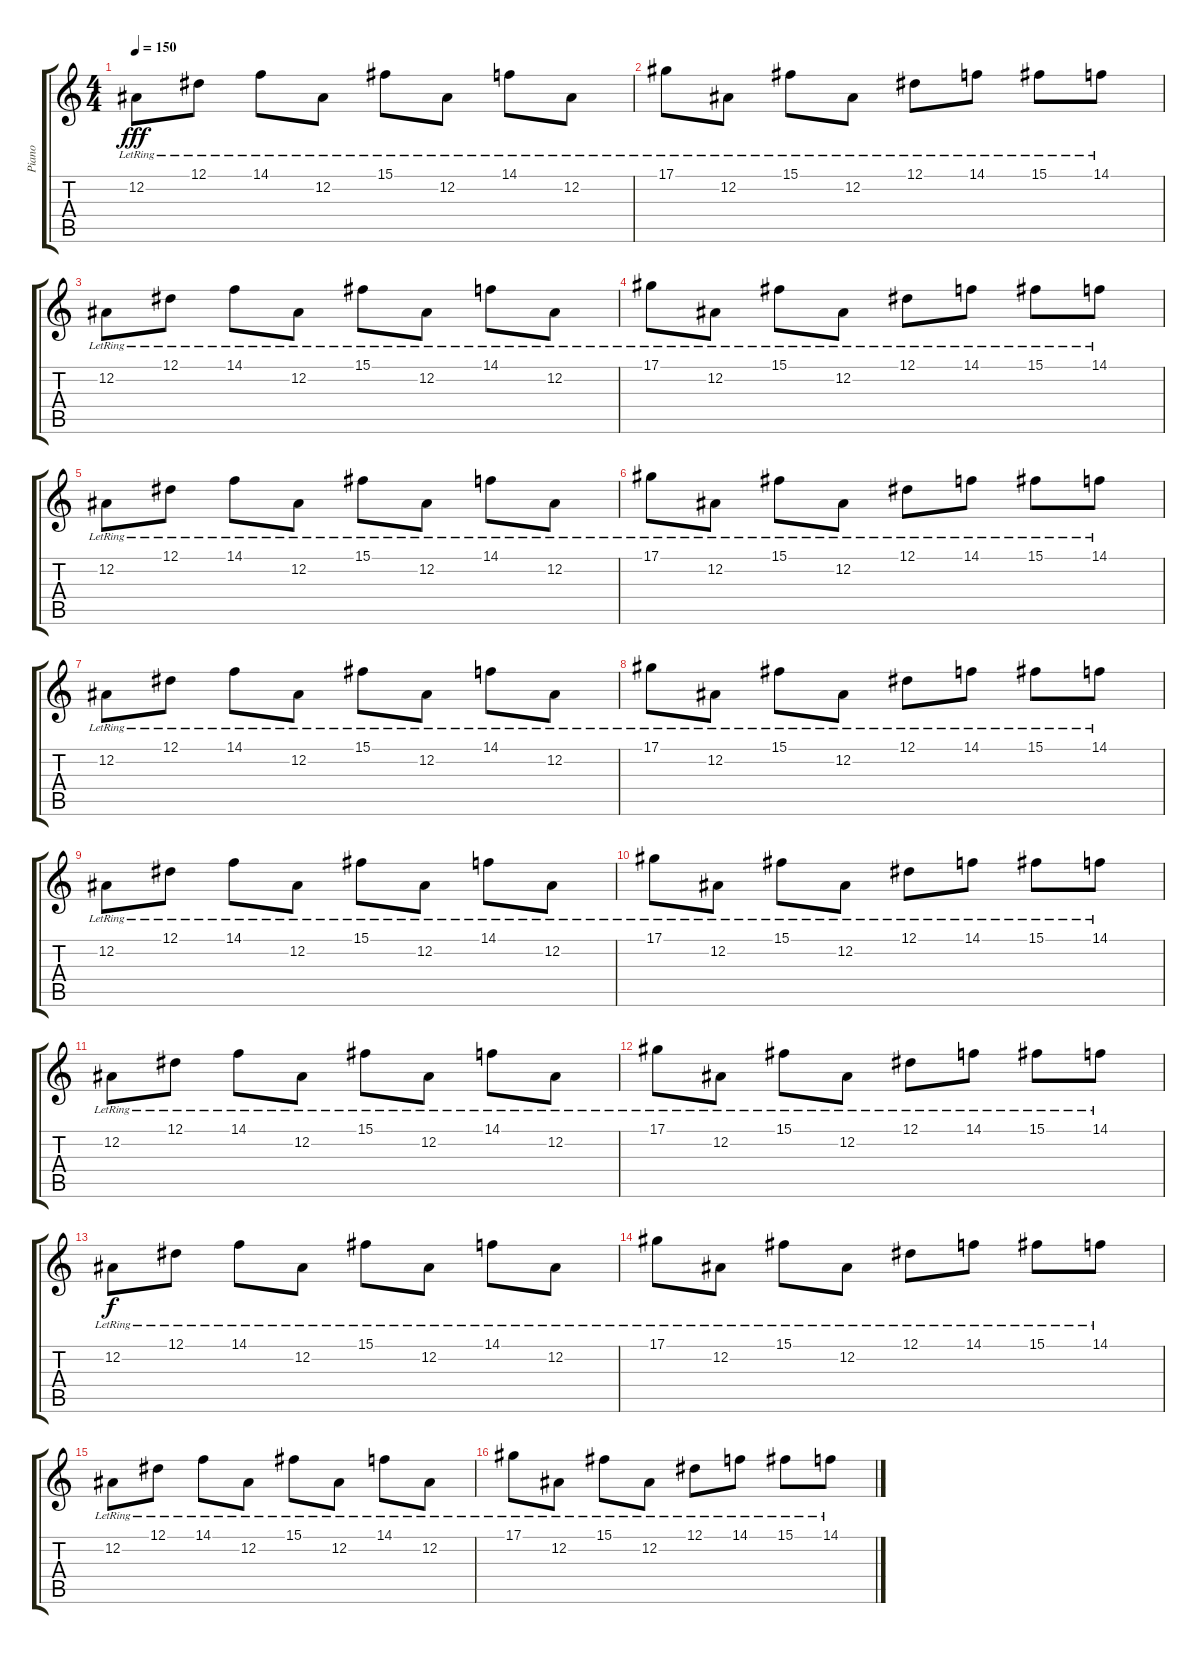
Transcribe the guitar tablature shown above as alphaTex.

\track ("Piano" "Piano") {instrument acousticgrandpiano}
\staff {score tabs}
\tuning (Eb4 Bb3 Gb3 Db3 Ab2 Eb2) {hide}
\ts (4 4)
\tempo 150
\clef g2
\ks c
12.2{lr}.8{dy fff} 12.1{lr}.8 14.1{lr}.8 12.2{lr}.8 15.1{lr}.8 12.2{lr}.8 14.1{lr}.8 12.2{lr}.8 |
17.1{lr}.8 12.2{lr}.8 15.1{lr}.8 12.2{lr}.8 12.1{lr}.8 14.1{lr}.8 15.1{lr}.8 14.1{lr}.8 |
12.2{lr}.8 12.1{lr}.8 14.1{lr}.8 12.2{lr}.8 15.1{lr}.8 12.2{lr}.8 14.1{lr}.8 12.2{lr}.8 |
17.1{lr}.8 12.2{lr}.8 15.1{lr}.8 12.2{lr}.8 12.1{lr}.8 14.1{lr}.8 15.1{lr}.8 14.1{lr}.8 |
12.2{lr}.8 12.1{lr}.8 14.1{lr}.8 12.2{lr}.8 15.1{lr}.8 12.2{lr}.8 14.1{lr}.8 12.2{lr}.8 |
17.1{lr}.8 12.2{lr}.8 15.1{lr}.8 12.2{lr}.8 12.1{lr}.8 14.1{lr}.8 15.1{lr}.8 14.1{lr}.8 |
12.2{lr}.8 12.1{lr}.8 14.1{lr}.8 12.2{lr}.8 15.1{lr}.8 12.2{lr}.8 14.1{lr}.8 12.2{lr}.8 |
17.1{lr}.8 12.2{lr}.8 15.1{lr}.8 12.2{lr}.8 12.1{lr}.8 14.1{lr}.8 15.1{lr}.8 14.1{lr}.8 |
12.2{lr}.8 12.1{lr}.8 14.1{lr}.8 12.2{lr}.8 15.1{lr}.8 12.2{lr}.8 14.1{lr}.8 12.2{lr}.8 |
17.1{lr}.8 12.2{lr}.8 15.1{lr}.8 12.2{lr}.8 12.1{lr}.8 14.1{lr}.8 15.1{lr}.8 14.1{lr}.8 |
12.2{lr}.8 12.1{lr}.8 14.1{lr}.8 12.2{lr}.8 15.1{lr}.8 12.2{lr}.8 14.1{lr}.8 12.2{lr}.8 |
17.1{lr}.8 12.2{lr}.8 15.1{lr}.8 12.2{lr}.8 12.1{lr}.8 14.1{lr}.8 15.1{lr}.8 14.1{lr}.8 |
12.2{lr}.8{dy f volume 12} 12.1{lr}.8 14.1{lr}.8 12.2{lr}.8 15.1{lr}.8 12.2{lr}.8 14.1{lr}.8 12.2{lr}.8 |
17.1{lr}.8 12.2{lr}.8 15.1{lr}.8 12.2{lr}.8 12.1{lr}.8 14.1{lr}.8 15.1{lr}.8 14.1{lr}.8 |
12.2{lr}.8{volume 8} 12.1{lr}.8 14.1{lr}.8 12.2{lr}.8 15.1{lr}.8 12.2{lr}.8 14.1{lr}.8 12.2{lr}.8 |
17.1{lr}.8 12.2{lr}.8 15.1{lr}.8 12.2{lr}.8 12.1{lr}.8 14.1{lr}.8 15.1{lr}.8 14.1{lr}.8
